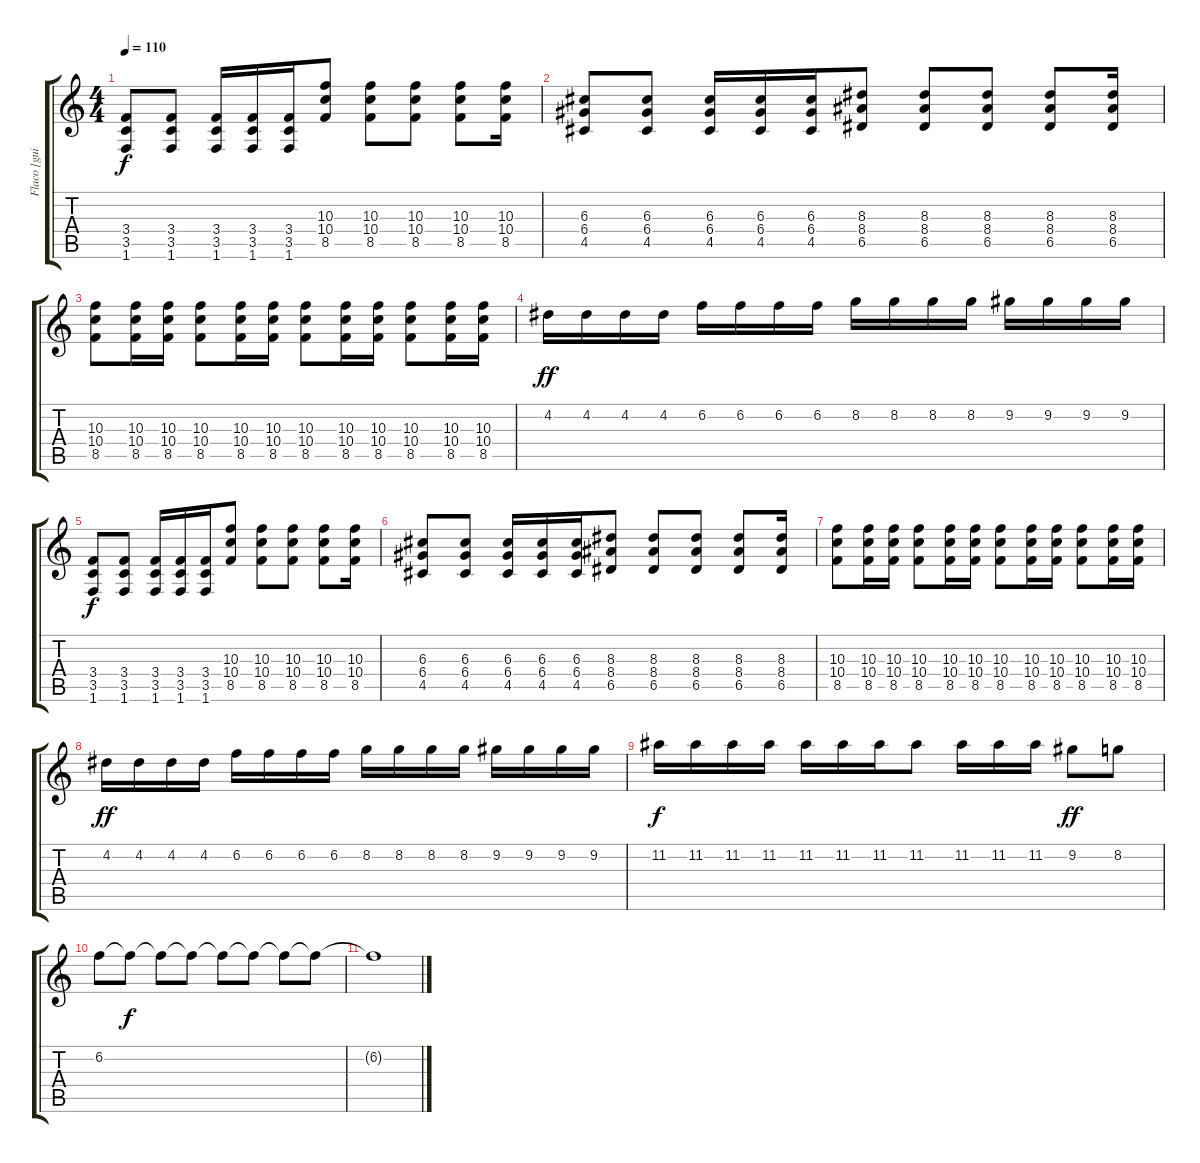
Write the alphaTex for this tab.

\track ("Flaco [guitar]" "Flaco [gui") {instrument electricguitarclean}
\staff {score tabs}
\tuning (E4 B3 G3 D3 A2 E2) {hide}
\ts (4 4)
\tempo 110
\clef g2
\ks c
(3.4 3.5 1.6).8{dy f} (3.4 3.5 1.6).8 (3.4 3.5 1.6).16 (3.4 3.5 1.6).16 (3.4 3.5 1.6).16 (10.3 10.4 8.5).8 (10.3 10.4 8.5).8 (10.3 10.4 8.5).8 (10.3 10.4 8.5).8 (10.3 10.4 8.5).16 |
(6.3 6.4 4.5).8 (6.3 6.4 4.5).8 (6.3 6.4 4.5).16 (6.3 6.4 4.5).16 (6.3 6.4 4.5).16 (8.3 8.4 6.5).8 (8.3 8.4 6.5).8 (8.3 8.4 6.5).8 (8.3 8.4 6.5).8 (8.3 8.4 6.5).16 |
(10.3 10.4 8.5).8 (10.3 10.4 8.5).16 (10.3 10.4 8.5).16 (10.3 10.4 8.5).8 (10.3 10.4 8.5).16 (10.3 10.4 8.5).16 (10.3 10.4 8.5).8 (10.3 10.4 8.5).16 (10.3 10.4 8.5).16 (10.3 10.4 8.5).8 (10.3 10.4 8.5).16 (10.3 10.4 8.5).16 |
4.2.16{dy ff} 4.2.16 4.2.16 4.2.16 6.2.16 6.2.16 6.2.16 6.2.16 8.2.16 8.2.16 8.2.16 8.2.16 9.2.16 9.2.16 9.2.16 9.2.16 |
(3.4 3.5 1.6).8{dy f} (3.4 3.5 1.6).8 (3.4 3.5 1.6).16 (3.4 3.5 1.6).16 (3.4 3.5 1.6).16 (10.3 10.4 8.5).8 (10.3 10.4 8.5).8 (10.3 10.4 8.5).8 (10.3 10.4 8.5).8 (10.3 10.4 8.5).16 |
(6.3 6.4 4.5).8 (6.3 6.4 4.5).8 (6.3 6.4 4.5).16 (6.3 6.4 4.5).16 (6.3 6.4 4.5).16 (8.3 8.4 6.5).8 (8.3 8.4 6.5).8 (8.3 8.4 6.5).8 (8.3 8.4 6.5).8 (8.3 8.4 6.5).16 |
(10.3 10.4 8.5).8 (10.3 10.4 8.5).16 (10.3 10.4 8.5).16 (10.3 10.4 8.5).8 (10.3 10.4 8.5).16 (10.3 10.4 8.5).16 (10.3 10.4 8.5).8 (10.3 10.4 8.5).16 (10.3 10.4 8.5).16 (10.3 10.4 8.5).8 (10.3 10.4 8.5).16 (10.3 10.4 8.5).16 |
4.2.16{dy ff} 4.2.16 4.2.16 4.2.16 6.2.16 6.2.16 6.2.16 6.2.16 8.2.16 8.2.16 8.2.16 8.2.16 9.2.16 9.2.16 9.2.16 9.2.16 |
11.2.16{dy f} 11.2.16 11.2.16 11.2.16 11.2.16 11.2.16 11.2.16 11.2.8 11.2.16 11.2.16 11.2.16 9.2.8{dy ff} 8.2.8 |
6.2.8 6.2{t}.8{dy f} 6.2{t}.8 6.2{t}.8 6.2{t}.8 6.2{t}.8 6.2{t}.8 6.2{t}.8 |
6.2{t}.1
